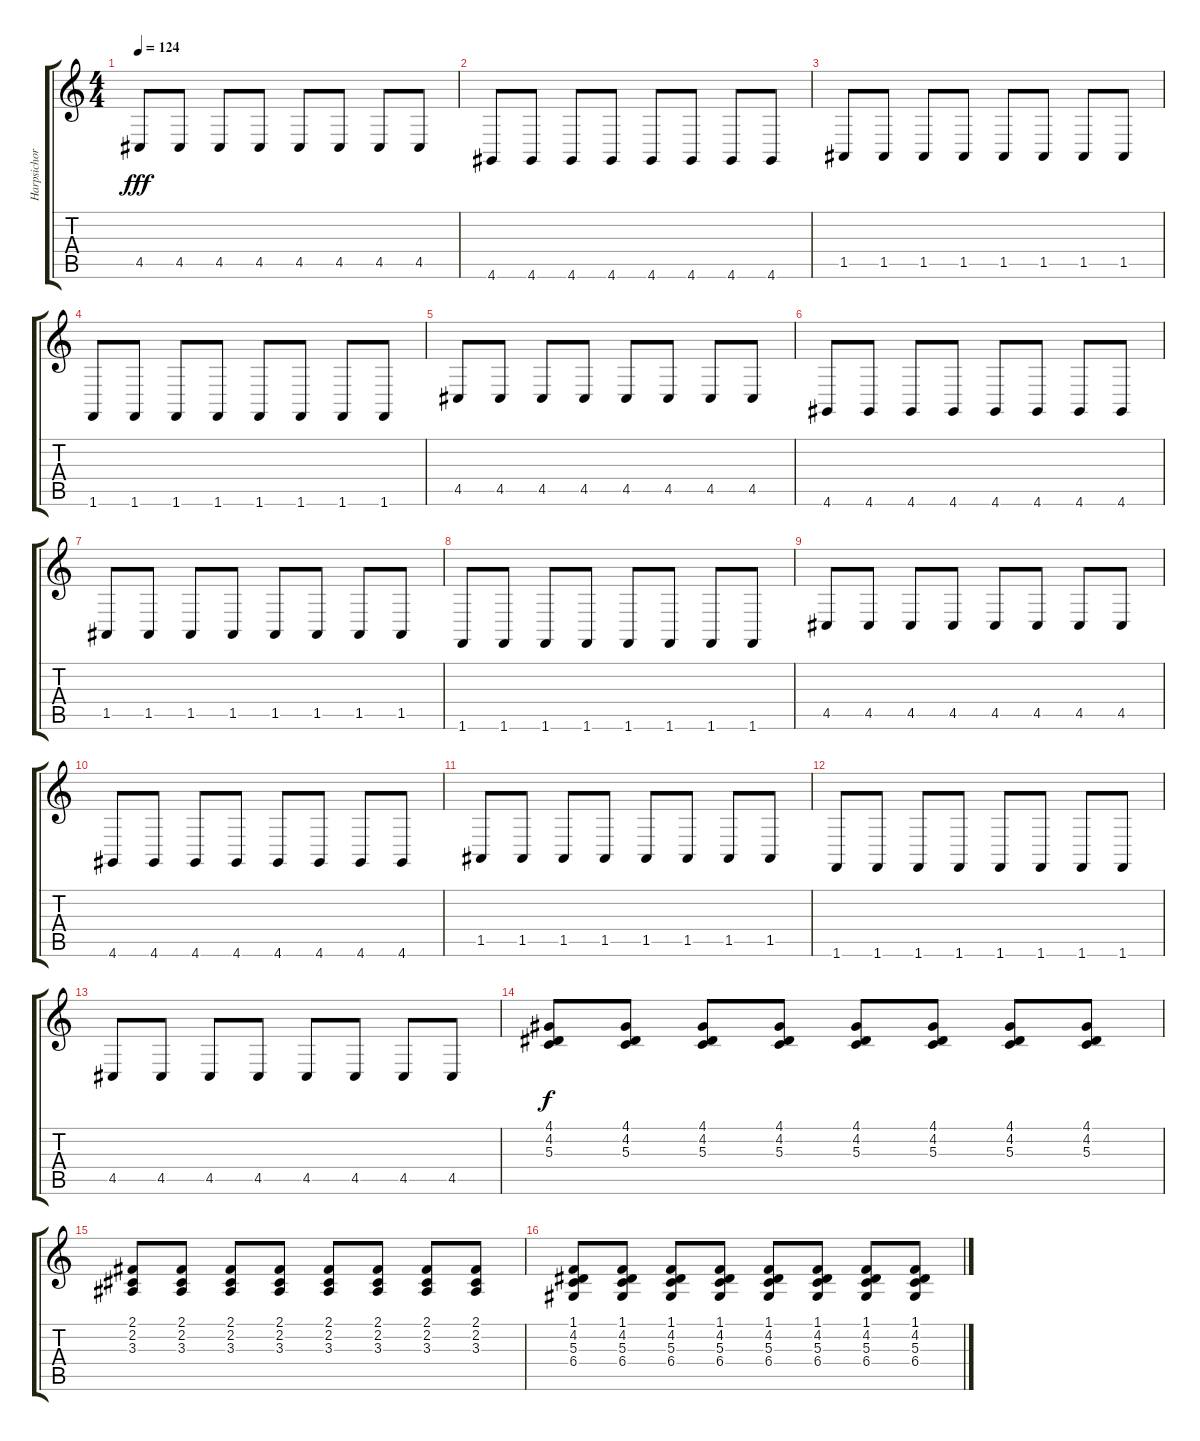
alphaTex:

\track ("Harpsichord" "Harpsichor") {instrument harpsichord}
\staff {score tabs}
\tuning (E4 B3 G3 D3 A2 E2) {hide}
\ts (4 4)
\tempo 124
\clef g2
\ks c
4.5.8{dy fff} 4.5.8 4.5.8 4.5.8 4.5.8 4.5.8 4.5.8 4.5.8 |
4.6.8 4.6.8 4.6.8 4.6.8 4.6.8 4.6.8 4.6.8 4.6.8 |
1.5.8 1.5.8 1.5.8 1.5.8 1.5.8 1.5.8 1.5.8 1.5.8 |
1.6.8 1.6.8 1.6.8 1.6.8 1.6.8 1.6.8 1.6.8 1.6.8 |
4.5.8 4.5.8 4.5.8 4.5.8 4.5.8 4.5.8 4.5.8 4.5.8 |
4.6.8 4.6.8 4.6.8 4.6.8 4.6.8 4.6.8 4.6.8 4.6.8 |
1.5.8 1.5.8 1.5.8 1.5.8 1.5.8 1.5.8 1.5.8 1.5.8 |
1.6.8 1.6.8 1.6.8 1.6.8 1.6.8 1.6.8 1.6.8 1.6.8 |
4.5.8 4.5.8 4.5.8 4.5.8 4.5.8 4.5.8 4.5.8 4.5.8 |
4.6.8 4.6.8 4.6.8 4.6.8 4.6.8 4.6.8 4.6.8 4.6.8 |
1.5.8 1.5.8 1.5.8 1.5.8 1.5.8 1.5.8 1.5.8 1.5.8 |
1.6.8 1.6.8 1.6.8 1.6.8 1.6.8 1.6.8 1.6.8 1.6.8 |
4.5.8 4.5.8 4.5.8 4.5.8 4.5.8 4.5.8 4.5.8 4.5.8 |
(4.1 4.2 5.3).8{dy f} (4.1 4.2 5.3).8 (4.1 4.2 5.3).8 (4.1 4.2 5.3).8 (4.1 4.2 5.3).8 (4.1 4.2 5.3).8 (4.1 4.2 5.3).8 (4.1 4.2 5.3).8 |
(2.1 2.2 3.3).8 (2.1 2.2 3.3).8 (2.1 2.2 3.3).8 (2.1 2.2 3.3).8 (2.1 2.2 3.3).8 (2.1 2.2 3.3).8 (2.1 2.2 3.3).8 (2.1 2.2 3.3).8 |
(1.1 4.2 5.3 6.4).8 (1.1 4.2 5.3 6.4).8 (1.1 4.2 5.3 6.4).8 (1.1 4.2 5.3 6.4).8 (1.1 4.2 5.3 6.4).8 (1.1 4.2 5.3 6.4).8 (1.1 4.2 5.3 6.4).8 (1.1 4.2 5.3 6.4).8
